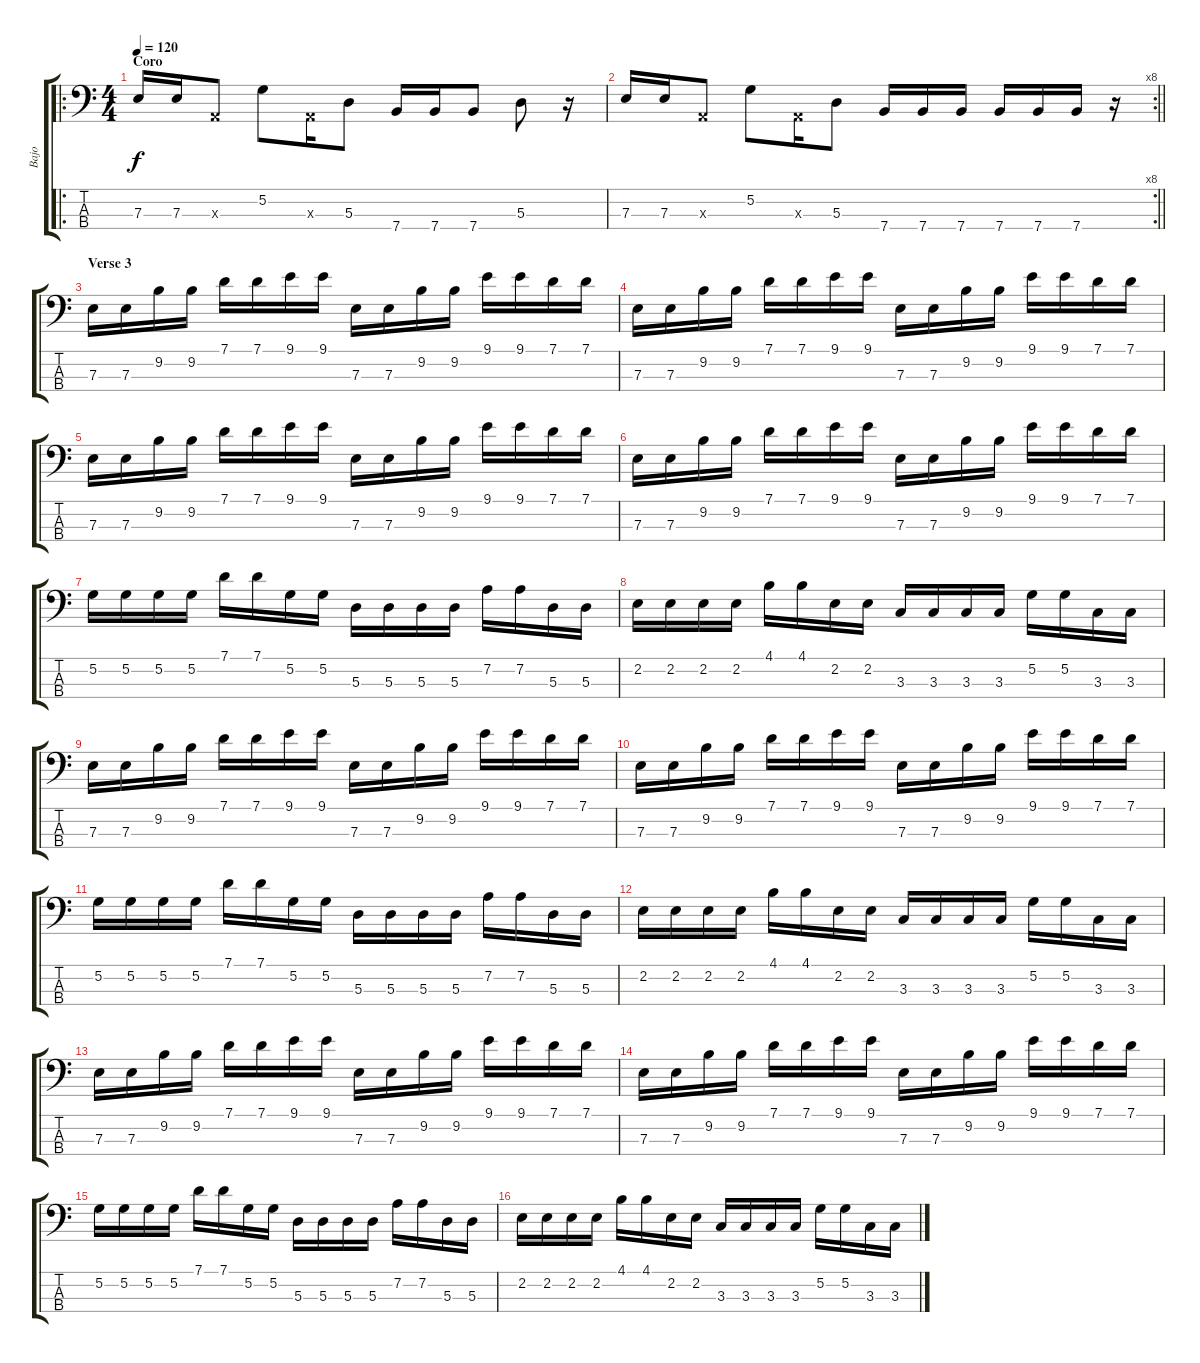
\track ("Bajo" "Bajo") {instrument electricbassfinger}
\staff {score tabs}
\tuning (G2 D2 A1 E1) {hide}
\ro
\ts (4 4)
\section ("" "Coro")
\tempo 120
\clef f4
\ks c
7.3.16{dy f} 7.3.16 0.3{x}.8 5.2.8 0.3{x}.16 5.3.8 7.4.16 7.4.16 7.4.8 5.3.8 r.16 |
\rc 8
\barLineRight lightlight
7.3.16 7.3.16 0.3{x}.8 5.2.8 0.3{x}.16 5.3.8 7.4.16 7.4.16 7.4.16 7.4.16 7.4.16 7.4.16 r.16 |
\section ("" "Verse 3")
7.3.16 7.3.16 9.2.16 9.2.16 7.1.16 7.1.16 9.1.16 9.1.16 7.3.16 7.3.16 9.2.16 9.2.16 9.1.16 9.1.16 7.1.16 7.1.16 |
7.3.16 7.3.16 9.2.16 9.2.16 7.1.16 7.1.16 9.1.16 9.1.16 7.3.16 7.3.16 9.2.16 9.2.16 9.1.16 9.1.16 7.1.16 7.1.16 |
7.3.16 7.3.16 9.2.16 9.2.16 7.1.16 7.1.16 9.1.16 9.1.16 7.3.16 7.3.16 9.2.16 9.2.16 9.1.16 9.1.16 7.1.16 7.1.16 |
7.3.16 7.3.16 9.2.16 9.2.16 7.1.16 7.1.16 9.1.16 9.1.16 7.3.16 7.3.16 9.2.16 9.2.16 9.1.16 9.1.16 7.1.16 7.1.16 |
5.2.16 5.2.16 5.2.16 5.2.16 7.1.16 7.1.16 5.2.16 5.2.16 5.3.16 5.3.16 5.3.16 5.3.16 7.2.16 7.2.16 5.3.16 5.3.16 |
2.2.16 2.2.16 2.2.16 2.2.16 4.1.16 4.1.16 2.2.16 2.2.16 3.3.16 3.3.16 3.3.16 3.3.16 5.2.16 5.2.16 3.3.16 3.3.16 |
7.3.16 7.3.16 9.2.16 9.2.16 7.1.16 7.1.16 9.1.16 9.1.16 7.3.16 7.3.16 9.2.16 9.2.16 9.1.16 9.1.16 7.1.16 7.1.16 |
7.3.16 7.3.16 9.2.16 9.2.16 7.1.16 7.1.16 9.1.16 9.1.16 7.3.16 7.3.16 9.2.16 9.2.16 9.1.16 9.1.16 7.1.16 7.1.16 |
5.2.16 5.2.16 5.2.16 5.2.16 7.1.16 7.1.16 5.2.16 5.2.16 5.3.16 5.3.16 5.3.16 5.3.16 7.2.16 7.2.16 5.3.16 5.3.16 |
2.2.16 2.2.16 2.2.16 2.2.16 4.1.16 4.1.16 2.2.16 2.2.16 3.3.16 3.3.16 3.3.16 3.3.16 5.2.16 5.2.16 3.3.16 3.3.16 |
7.3.16 7.3.16 9.2.16 9.2.16 7.1.16 7.1.16 9.1.16 9.1.16 7.3.16 7.3.16 9.2.16 9.2.16 9.1.16 9.1.16 7.1.16 7.1.16 |
7.3.16 7.3.16 9.2.16 9.2.16 7.1.16 7.1.16 9.1.16 9.1.16 7.3.16 7.3.16 9.2.16 9.2.16 9.1.16 9.1.16 7.1.16 7.1.16 |
5.2.16 5.2.16 5.2.16 5.2.16 7.1.16 7.1.16 5.2.16 5.2.16 5.3.16 5.3.16 5.3.16 5.3.16 7.2.16 7.2.16 5.3.16 5.3.16 |
2.2.16 2.2.16 2.2.16 2.2.16 4.1.16 4.1.16 2.2.16 2.2.16 3.3.16 3.3.16 3.3.16 3.3.16 5.2.16 5.2.16 3.3.16 3.3.16
